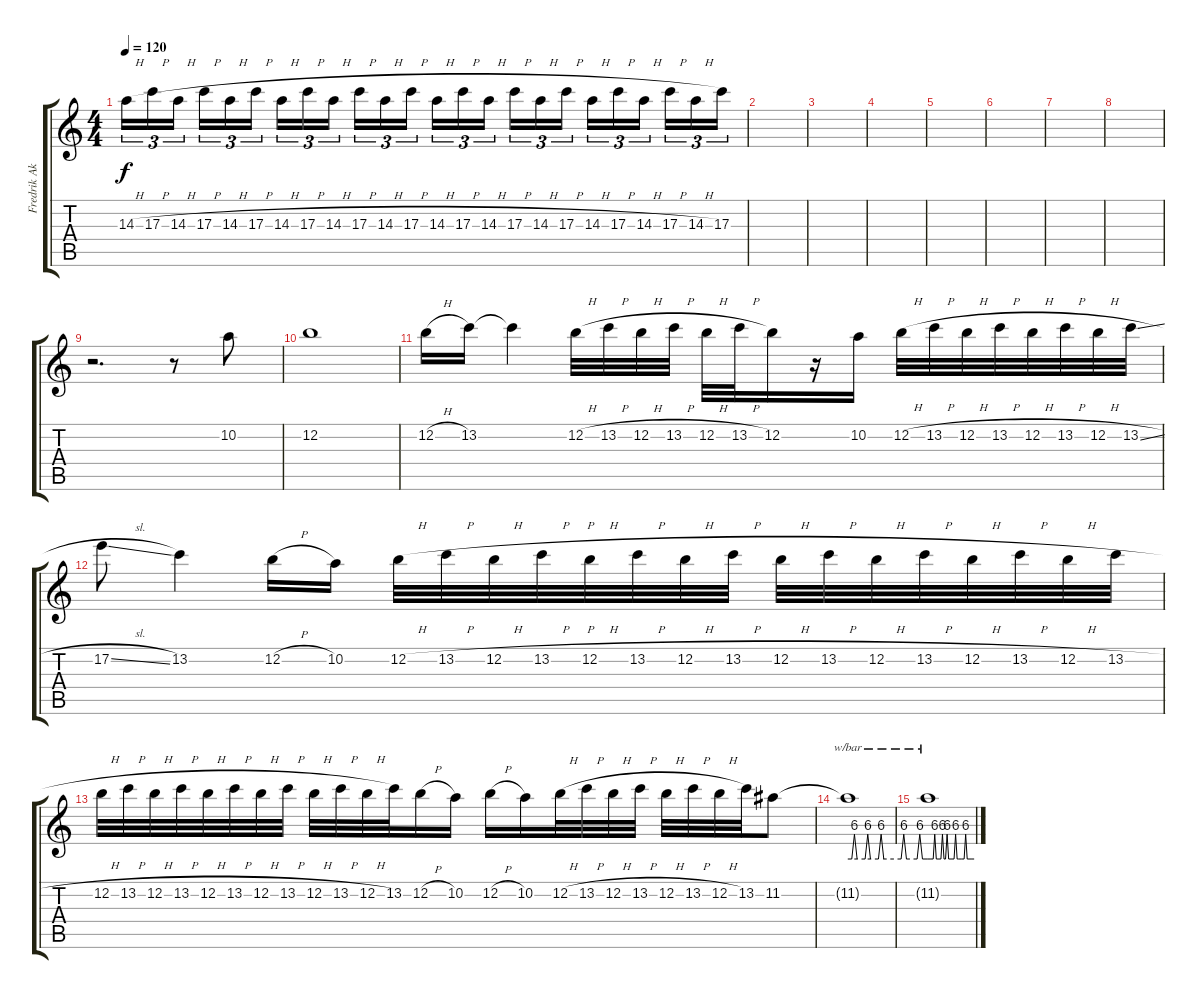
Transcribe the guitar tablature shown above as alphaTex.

\track ("Fredrik Akesson - Electric Guitar 2" "Fredrik Ak") {instrument distortionguitar}
\staff {score tabs}
\tuning (E4 B3 G3 D3 A2 E2) {hide}
\ts (4 4)
\tempo 120
\clef g2
\ks c
14.3{h}.16{tu (3 2) dy f volume 0} 17.3{h}.16{tu (3 2)} 14.3{h}.16{tu (3 2) beam splitsecondary} 17.3{h}.16{tu (3 2)} 14.3{h}.16{tu (3 2)} 17.3{h}.16{tu (3 2)} 14.3{h}.16{tu (3 2)} 17.3{h}.16{tu (3 2)} 14.3{h}.16{tu (3 2) beam splitsecondary} 17.3{h}.16{tu (3 2)} 14.3{h}.16{tu (3 2)} 17.3{h}.16{tu (3 2)} 14.3{h}.16{tu (3 2)} 17.3{h}.16{tu (3 2)} 14.3{h}.16{tu (3 2) beam splitsecondary} 17.3{h}.16{tu (3 2)} 14.3{h}.16{tu (3 2)} 17.3{h}.16{tu (3 2)} 14.3{h}.16{tu (3 2)} 17.3{h}.16{tu (3 2)} 14.3{h}.16{tu (3 2) beam splitsecondary} 17.3{h}.16{tu (3 2)} 14.3{h}.16{tu (3 2)} 17.3.16{tu (3 2)} |
|
|
|
|
|
|
|
r.2{d} r.8 10.2.8{volume 12} |
12.2.1 |
12.2{h}.16 13.2.16 13.2{t}.4 12.2{h}.32 13.2{h}.32 12.2{h}.32 13.2{h}.32 12.2{h}.32 13.2{h}.32 12.2.16 r.16 10.2.16 12.2{h}.32 13.2{h}.32 12.2{h}.32 13.2{h}.32 12.2{h}.32 13.2{h}.32 12.2{h}.32 13.2{sl}.32 |
17.2{sl}.8 13.2.4 12.2{h}.16 10.2.16 12.2{h}.32 13.2{h}.32 12.2{h}.32 13.2{h}.32 12.2{h}.32 13.2{h}.32 12.2{h}.32 13.2{h}.32 12.2{h}.32 13.2{h}.32 12.2{h}.32 13.2{h}.32 12.2{h}.32 13.2{h}.32 12.2{h}.32 13.2{h}.32 |
12.2{h}.32 13.2{h}.32 12.2{h}.32 13.2{h}.32 12.2{h}.32 13.2{h}.32 12.2{h}.32 13.2{h}.32 12.2{h}.32 13.2{h}.32 12.2{h}.32 13.2.32 12.2{h}.16 10.2.16 12.2{h}.16 10.2.16 12.2{h}.32 13.2{h}.32 12.2{h}.32 13.2{h}.32 12.2{h}.32 13.2{h}.32 12.2{h}.32 13.2.32 11.2.8 |
11.2{t}.1{tbe (custom default 0 0 3 0 5 24 7 0 13 0 15 24 17 0 23 0 25 24 27 0 40 0 42 24 44 0 52 0 54 24 56 0 60 0)} |
11.2{t}.1{tbe (custom default 0 0 3 0 7 0 9 24 11 0 17 0 19 24 21 0 23 0 25 24 27 0 34 0 36 24 38 0 40 0 44 0 47 0 49 24 51 0 56 0 60 0) volume 0}
